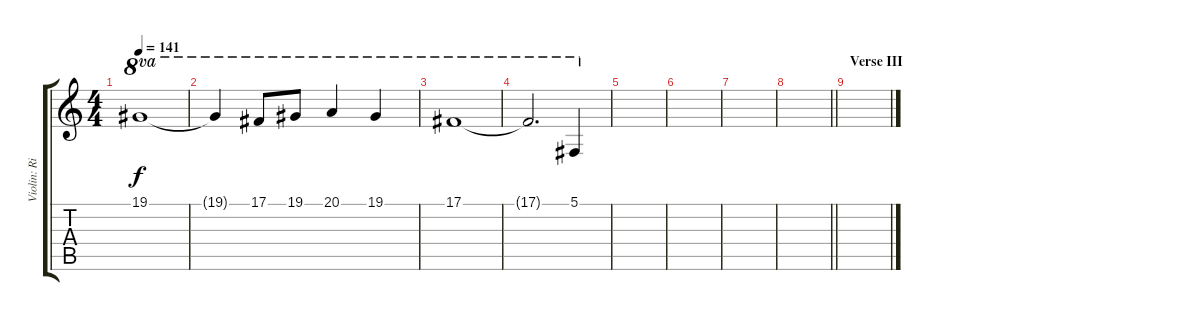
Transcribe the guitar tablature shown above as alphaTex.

\track ("Violin: Rick" "Violin: Ri") {instrument synthstrings1}
\staff {score tabs}
\tuning (Db4 Ab3 E3 B2 Gb2 Db2) {hide}
\ts (4 4)
\tempo 141
\clef g2
\ks c
19.1.1{ot 8va dy f} |
19.1{t}.4{ot 8va} 17.1.8{ot 8va} 19.1.8{ot 8va} 20.1.4{ot 8va} 19.1.4{ot 8va} |
17.1.1{ot 8va} |
17.1{t}.2{d ot 8va} 5.1.4{ot 8va} |
|
|
|
\barLineRight lightlight
|
\section ("" "Verse III")
